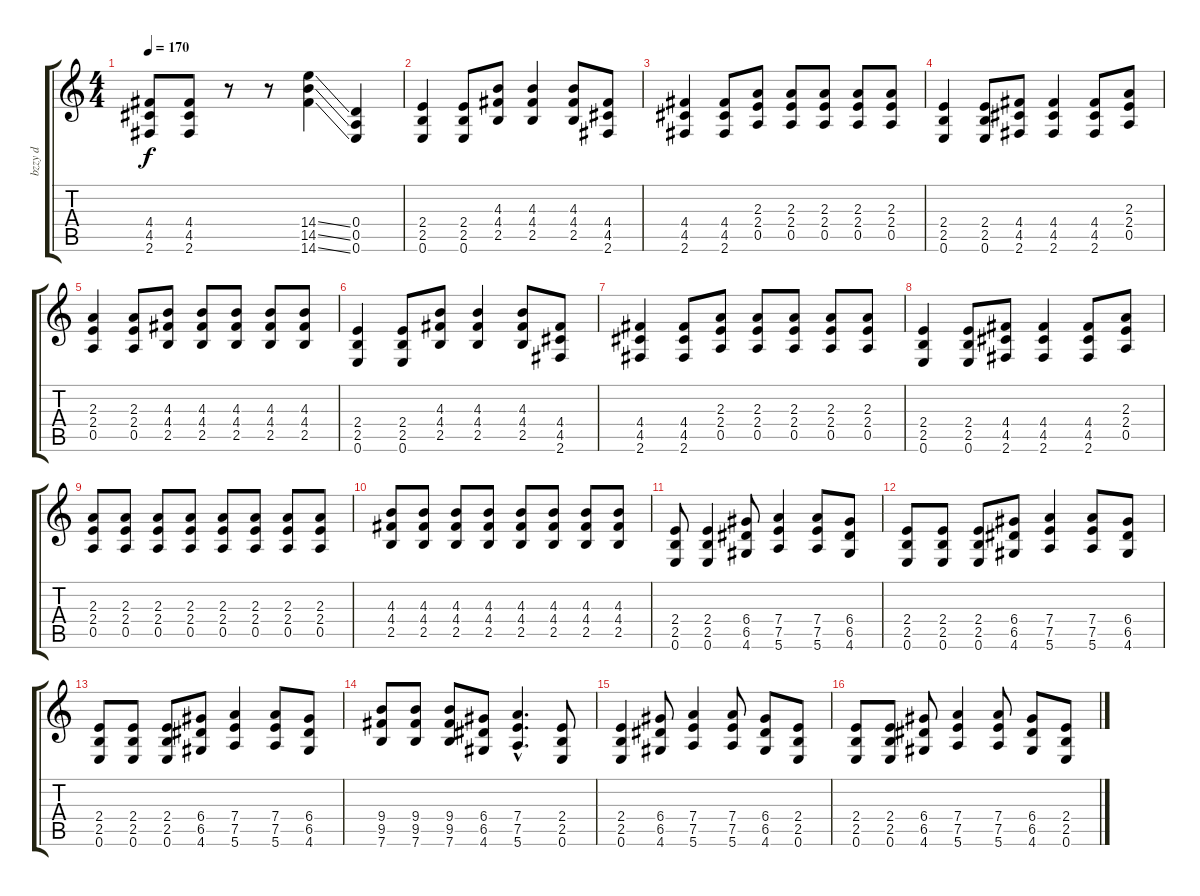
\track ("bzzy d" "bzzy d") {instrument distortionguitar}
\staff {score tabs}
\tuning (E4 B3 G3 D3 A2 E2) {hide}
\ts (4 4)
\tempo 170
\clef g2
\ks c
(4.4 4.5 2.6).8{dy f} (4.4 4.5 2.6).8 r.8 r.8 (14.4{ss} 14.5{ss} 14.6{ss}).4{volume 16} (0.4 0.5 0.6).4 |
(2.4 2.5 0.6).4 (2.4 2.5 0.6).8 (4.3 4.4 2.5).8 (4.3 4.4 2.5).4 (4.3 4.4 2.5).8 (4.4 4.5 2.6).8 |
(4.4 4.5 2.6).4 (4.4 4.5 2.6).8 (2.3 2.4 0.5).8 (2.3 2.4 0.5).8 (2.3 2.4 0.5).8 (2.3 2.4 0.5).8 (2.3 2.4 0.5).8 |
(2.4 2.5 0.6).4 (2.4 2.5 0.6).8 (4.4 4.5 2.6).8 (4.4 4.5 2.6).4 (4.4 4.5 2.6).8 (2.3 2.4 0.5).8 |
(2.3 2.4 0.5).4 (2.3 2.4 0.5).8 (4.3 4.4 2.5).8 (4.3 4.4 2.5).8 (4.3 4.4 2.5).8 (4.3 4.4 2.5).8 (4.3 4.4 2.5).8 |
(2.4 2.5 0.6).4 (2.4 2.5 0.6).8 (4.3 4.4 2.5).8 (4.3 4.4 2.5).4 (4.3 4.4 2.5).8 (4.4 4.5 2.6).8 |
(4.4 4.5 2.6).4 (4.4 4.5 2.6).8 (2.3 2.4 0.5).8 (2.3 2.4 0.5).8 (2.3 2.4 0.5).8 (2.3 2.4 0.5).8 (2.3 2.4 0.5).8{volume 16} |
(2.4 2.5 0.6).4 (2.4 2.5 0.6).8 (4.4 4.5 2.6).8 (4.4 4.5 2.6).4 (4.4 4.5 2.6).8 (2.3 2.4 0.5).8 |
(2.3 2.4 0.5).8 (2.3 2.4 0.5).8 (2.3 2.4 0.5).8 (2.3 2.4 0.5).8 (2.3 2.4 0.5).8 (2.3 2.4 0.5).8 (2.3 2.4 0.5).8 (2.3 2.4 0.5).8 |
(4.3 4.4 2.5).8 (4.3 4.4 2.5).8 (4.3 4.4 2.5).8 (4.3 4.4 2.5).8 (4.3 4.4 2.5).8 (4.3 4.4 2.5).8 (4.3 4.4 2.5).8 (4.3 4.4 2.5).8 |
(2.4 2.5 0.6).8 (2.4 2.5 0.6).4 (6.4 6.5 4.6).8 (7.4 7.5 5.6).4 (7.4 7.5 5.6).8 (6.4 6.5 4.6).8 |
(2.4 2.5 0.6).8 (2.4 2.5 0.6).8 (2.4 2.5 0.6).8 (6.4 6.5 4.6).8 (7.4 7.5 5.6).4 (7.4 7.5 5.6).8 (6.4 6.5 4.6).8 |
(2.4 2.5 0.6).8 (2.4 2.5 0.6).8 (2.4 2.5 0.6).8 (6.4 6.5 4.6).8 (7.4 7.5 5.6).4 (7.4 7.5 5.6).8 (6.4 6.5 4.6).8 |
(9.4 9.5 7.6).8 (9.4 9.5 7.6).8 (9.4 9.5 7.6).8 (6.4 6.5 4.6).8 (7.4{hac} 7.5{hac} 5.6{hac}).4{d} (2.4 2.5 0.6).8 |
(2.4 2.5 0.6).4 (6.4 6.5 4.6).8 (7.4 7.5 5.6).4 (7.4 7.5 5.6).8 (6.4 6.5 4.6).8 (2.4 2.5 0.6).8 |
(2.4 2.5 0.6).8 (2.4 2.5 0.6).8 (6.4 6.5 4.6).8 (7.4 7.5 5.6).4 (7.4 7.5 5.6).8 (6.4 6.5 4.6).8 (2.4 2.5 0.6).8
